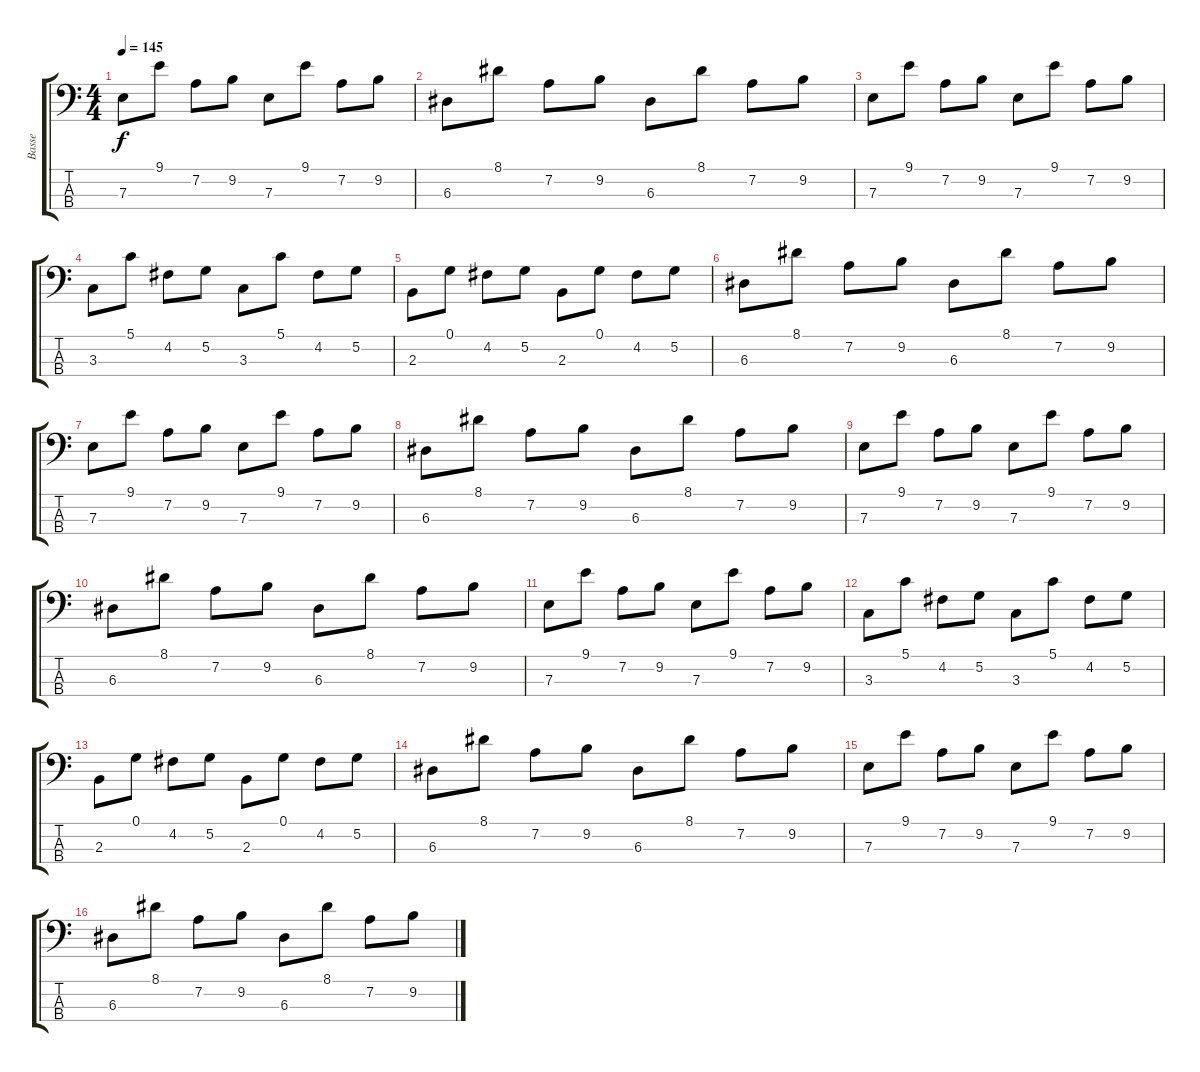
\track ("Basse" "Basse") {instrument fretlessbass}
\staff {score tabs}
\tuning (G2 D2 A1 D1) {hide}
\ts (4 4)
\tempo 145
\clef f4
\ks c
7.3.8{dy f} 9.1.8 7.2.8 9.2.8 7.3.8 9.1.8 7.2.8 9.2.8 |
6.3.8 8.1.8 7.2.8 9.2.8 6.3.8 8.1.8 7.2.8 9.2.8 |
7.3.8 9.1.8 7.2.8 9.2.8 7.3.8 9.1.8 7.2.8 9.2.8 |
3.3.8 5.1.8 4.2.8 5.2.8 3.3.8 5.1.8 4.2.8 5.2.8 |
2.3.8 0.1.8 4.2.8 5.2.8 2.3.8 0.1.8 4.2.8 5.2.8 |
6.3.8 8.1.8 7.2.8 9.2.8 6.3.8 8.1.8 7.2.8 9.2.8 |
7.3.8 9.1.8 7.2.8 9.2.8 7.3.8 9.1.8 7.2.8 9.2.8 |
6.3.8 8.1.8 7.2.8 9.2.8 6.3.8 8.1.8 7.2.8 9.2.8 |
7.3.8 9.1.8 7.2.8 9.2.8 7.3.8 9.1.8 7.2.8 9.2.8 |
6.3.8 8.1.8 7.2.8 9.2.8 6.3.8 8.1.8 7.2.8 9.2.8 |
7.3.8 9.1.8 7.2.8 9.2.8 7.3.8 9.1.8 7.2.8 9.2.8 |
3.3.8 5.1.8 4.2.8 5.2.8 3.3.8 5.1.8 4.2.8 5.2.8 |
2.3.8 0.1.8 4.2.8 5.2.8 2.3.8 0.1.8 4.2.8 5.2.8 |
6.3.8 8.1.8 7.2.8 9.2.8 6.3.8 8.1.8 7.2.8 9.2.8 |
7.3.8 9.1.8 7.2.8 9.2.8 7.3.8 9.1.8 7.2.8 9.2.8 |
6.3.8 8.1.8 7.2.8 9.2.8 6.3.8 8.1.8 7.2.8 9.2.8
